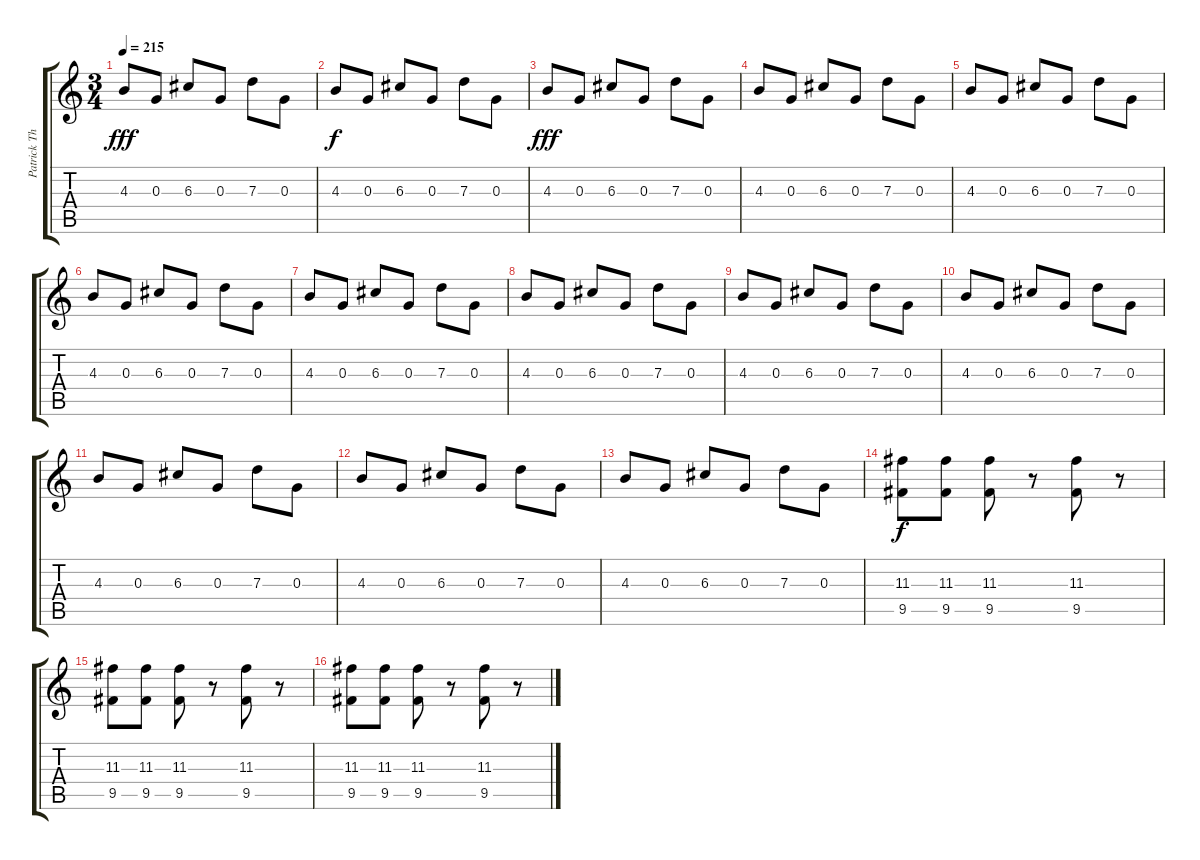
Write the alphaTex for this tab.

\track ("Patrick Thompson - Lead Guitar" "Patrick Th") {instrument distortionguitar}
\staff {score tabs}
\tuning (E4 B3 G3 D3 A2 D2) {hide}
\ts (3 4)
\tempo 215
\clef g2
\ks c
4.3.8{dy fff} 0.3.8 6.3.8 0.3.8 7.3.8 0.3.8 |
4.3.8{dy f} 0.3.8 6.3.8 0.3.8 7.3.8 0.3.8 |
4.3.8{dy fff} 0.3.8 6.3.8 0.3.8 7.3.8 0.3.8 |
4.3.8 0.3.8 6.3.8 0.3.8 7.3.8 0.3.8 |
4.3.8 0.3.8 6.3.8 0.3.8 7.3.8 0.3.8 |
4.3.8 0.3.8 6.3.8 0.3.8 7.3.8 0.3.8 |
4.3.8 0.3.8 6.3.8 0.3.8 7.3.8 0.3.8 |
4.3.8 0.3.8 6.3.8 0.3.8 7.3.8 0.3.8 |
4.3.8 0.3.8 6.3.8 0.3.8 7.3.8 0.3.8 |
4.3.8 0.3.8 6.3.8 0.3.8 7.3.8 0.3.8 |
4.3.8 0.3.8 6.3.8 0.3.8 7.3.8 0.3.8 |
4.3.8 0.3.8 6.3.8 0.3.8 7.3.8 0.3.8 |
4.3.8 0.3.8 6.3.8 0.3.8 7.3.8 0.3.8 |
(11.3 9.5).8{dy f} (11.3 9.5).8 (11.3 9.5).8 r.8 (11.3 9.5).8 r.8 |
(11.3 9.5).8 (11.3 9.5).8 (11.3 9.5).8 r.8 (11.3 9.5).8 r.8 |
(11.3 9.5).8 (11.3 9.5).8 (11.3 9.5).8 r.8 (11.3 9.5).8 r.8
